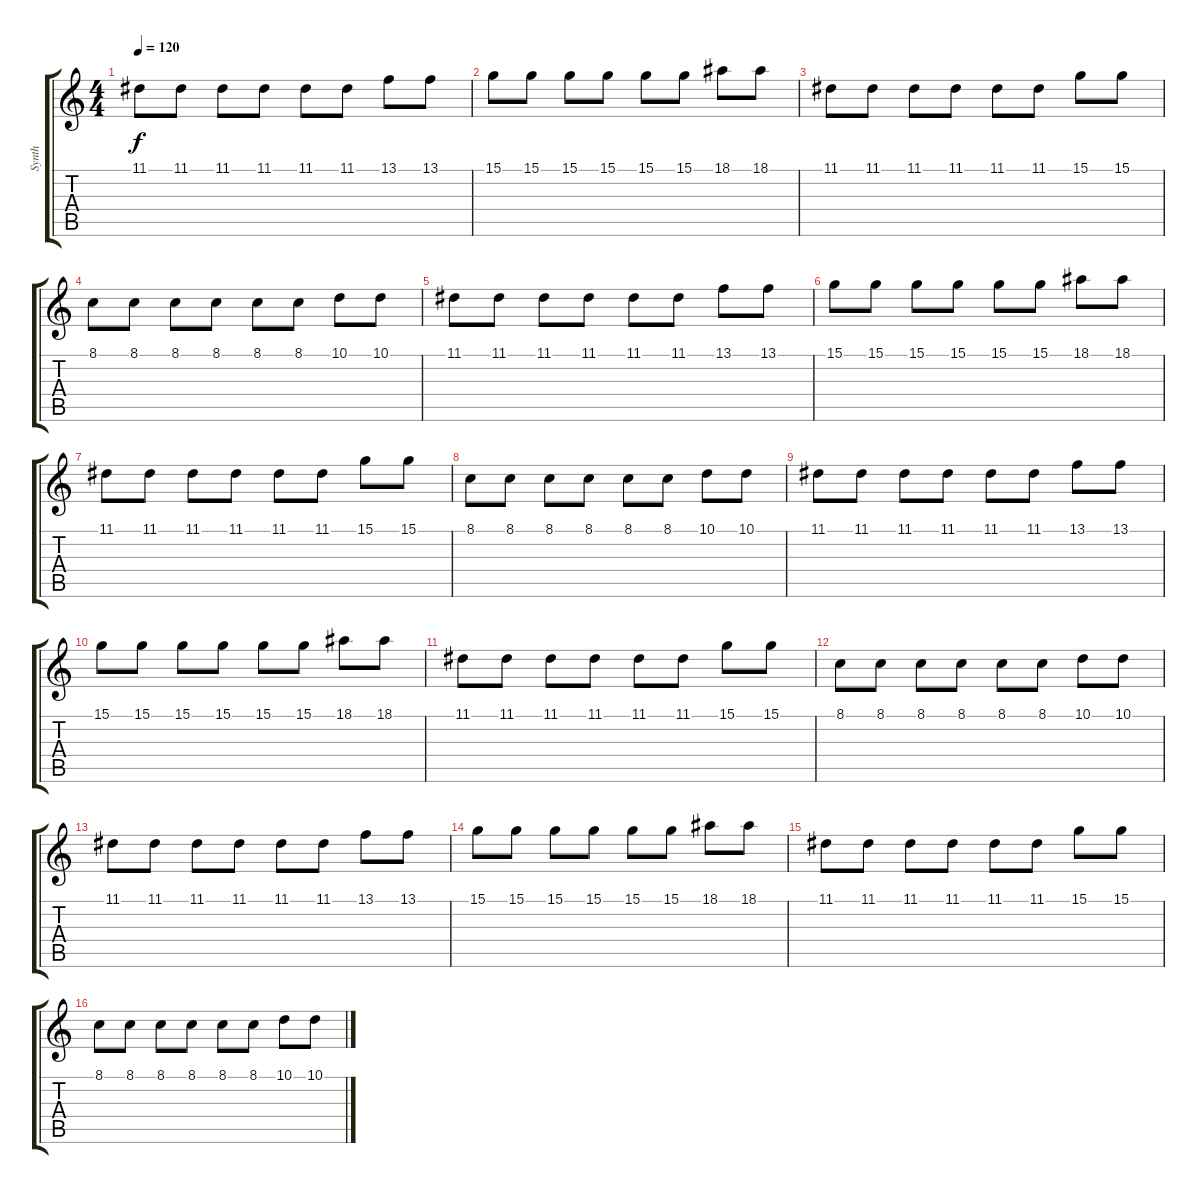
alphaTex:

\track ("Synth" "Synth") {instrument stringensemble1}
\staff {score tabs}
\tuning (E4 B3 G3 D3 A2 E2) {hide}
\ts (4 4)
\tempo 120
\clef g2
\ks c
11.1.8{dy f} 11.1.8 11.1.8 11.1.8 11.1.8 11.1.8 13.1.8 13.1.8 |
15.1.8 15.1.8 15.1.8 15.1.8 15.1.8 15.1.8 18.1.8 18.1.8 |
11.1.8 11.1.8 11.1.8 11.1.8 11.1.8 11.1.8 15.1.8 15.1.8 |
8.1.8 8.1.8 8.1.8 8.1.8 8.1.8 8.1.8 10.1.8 10.1.8 |
11.1.8 11.1.8 11.1.8 11.1.8 11.1.8 11.1.8 13.1.8 13.1.8 |
15.1.8 15.1.8 15.1.8 15.1.8 15.1.8 15.1.8 18.1.8 18.1.8 |
11.1.8 11.1.8 11.1.8 11.1.8 11.1.8 11.1.8 15.1.8 15.1.8 |
8.1.8 8.1.8 8.1.8 8.1.8 8.1.8 8.1.8 10.1.8 10.1.8 |
11.1.8 11.1.8 11.1.8 11.1.8 11.1.8 11.1.8 13.1.8 13.1.8 |
15.1.8 15.1.8 15.1.8 15.1.8 15.1.8 15.1.8 18.1.8 18.1.8 |
11.1.8 11.1.8 11.1.8 11.1.8 11.1.8 11.1.8 15.1.8 15.1.8 |
8.1.8 8.1.8 8.1.8 8.1.8 8.1.8 8.1.8 10.1.8 10.1.8 |
11.1.8 11.1.8 11.1.8 11.1.8 11.1.8 11.1.8 13.1.8 13.1.8 |
15.1.8 15.1.8 15.1.8 15.1.8 15.1.8 15.1.8 18.1.8 18.1.8 |
11.1.8 11.1.8 11.1.8 11.1.8 11.1.8 11.1.8 15.1.8 15.1.8 |
8.1.8 8.1.8 8.1.8 8.1.8 8.1.8 8.1.8 10.1.8 10.1.8
